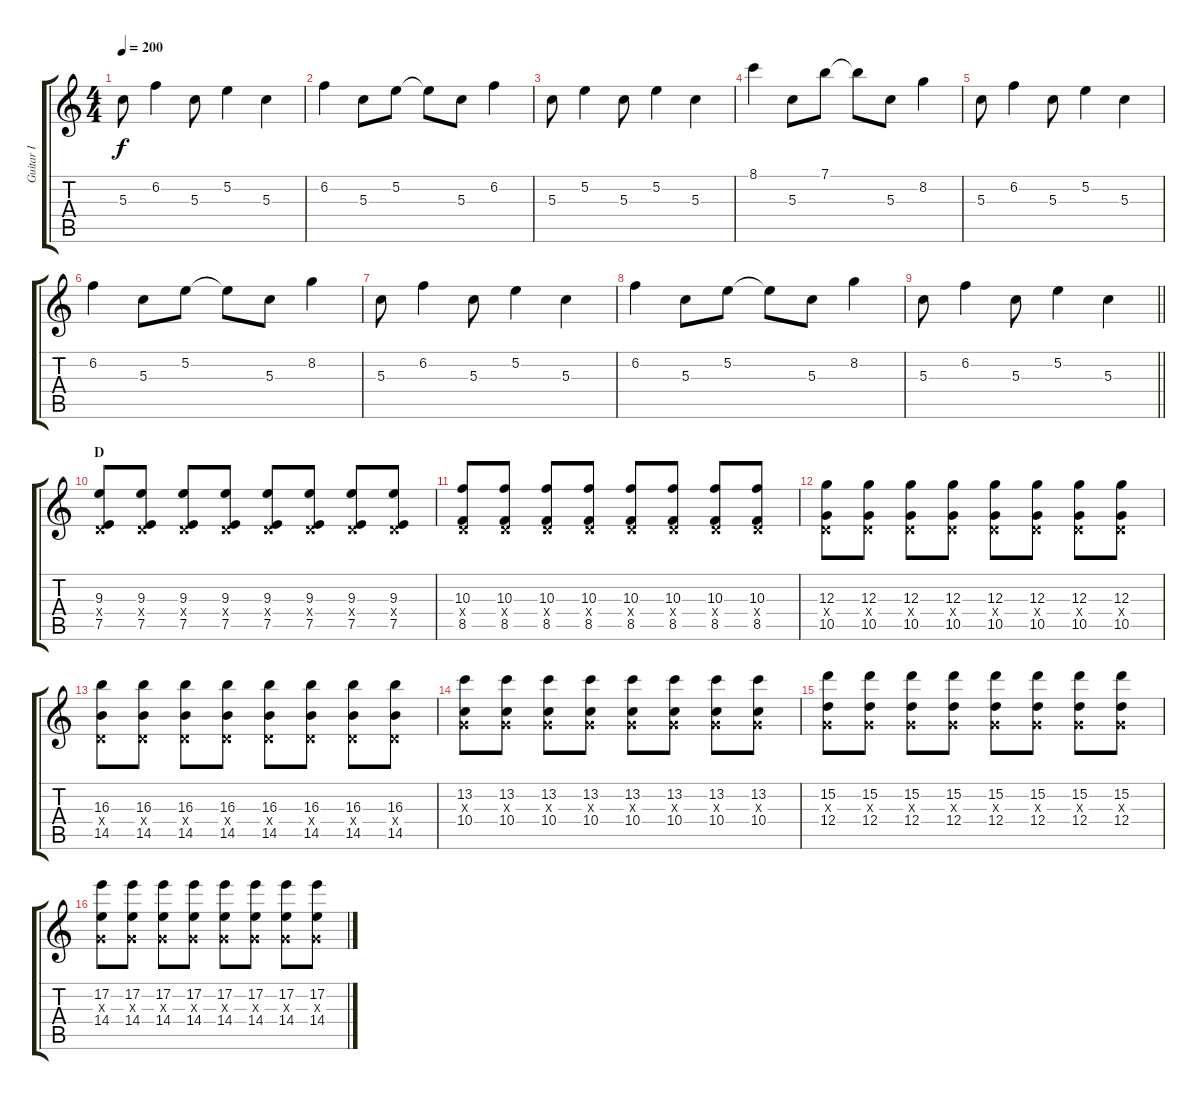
\track ("Guitar I" "Guitar I") {instrument overdrivenguitar}
\staff {score tabs}
\tuning (E4 B3 G3 D3 A2 E2) {hide}
\ts (4 4)
\tempo 200
\clef g2
\ks c
5.3.8{dy f} 6.2.4 5.3.8 5.2.4 5.3.4 |
6.2.4 5.3.8 5.2.8 5.2{t}.8 5.3.8 6.2.4 |
5.3.8 5.2.4 5.3.8 5.2.4 5.3.4 |
8.1.4 5.3.8 7.1.8 7.1{t}.8 5.3.8 8.2.4 |
5.3.8 6.2.4 5.3.8 5.2.4 5.3.4 |
6.2.4 5.3.8 5.2.8 5.2{t}.8 5.3.8 8.2.4 |
5.3.8 6.2.4 5.3.8 5.2.4 5.3.4 |
6.2.4 5.3.8 5.2.8 5.2{t}.8 5.3.8 8.2.4 |
\barLineRight lightlight
5.3.8 6.2.4 5.3.8 5.2.4 5.3.4 |
\section ("" "D")
(9.3 0.4{x} 7.5).8{volume 15 instrument overdrivenguitar} (9.3 0.4{x} 7.5).8 (9.3 0.4{x} 7.5).8 (9.3 0.4{x} 7.5).8 (9.3 0.4{x} 7.5).8 (9.3 0.4{x} 7.5).8 (9.3 0.4{x} 7.5).8 (9.3 0.4{x} 7.5).8 |
(10.3 0.4{x} 8.5).8 (10.3 0.4{x} 8.5).8 (10.3 0.4{x} 8.5).8 (10.3 0.4{x} 8.5).8 (10.3 0.4{x} 8.5).8 (10.3 0.4{x} 8.5).8 (10.3 0.4{x} 8.5).8 (10.3 0.4{x} 8.5).8 |
(12.3 0.4{x} 10.5).8 (12.3 0.4{x} 10.5).8 (12.3 0.4{x} 10.5).8 (12.3 0.4{x} 10.5).8 (12.3 0.4{x} 10.5).8 (12.3 0.4{x} 10.5).8 (12.3 0.4{x} 10.5).8 (12.3 0.4{x} 10.5).8 |
(16.3 0.4{x} 14.5).8 (16.3 0.4{x} 14.5).8 (16.3 0.4{x} 14.5).8 (16.3 0.4{x} 14.5).8 (16.3 0.4{x} 14.5).8 (16.3 0.4{x} 14.5).8 (16.3 0.4{x} 14.5).8 (16.3 0.4{x} 14.5).8 |
(13.2 0.3{x} 10.4).8 (13.2 0.3{x} 10.4).8 (13.2 0.3{x} 10.4).8 (13.2 0.3{x} 10.4).8 (13.2 0.3{x} 10.4).8 (13.2 0.3{x} 10.4).8 (13.2 0.3{x} 10.4).8 (13.2 0.3{x} 10.4).8 |
(15.2 0.3{x} 12.4).8 (15.2 0.3{x} 12.4).8 (15.2 0.3{x} 12.4).8 (15.2 0.3{x} 12.4).8 (15.2 0.3{x} 12.4).8 (15.2 0.3{x} 12.4).8 (15.2 0.3{x} 12.4).8 (15.2 0.3{x} 12.4).8 |
(17.2 0.3{x} 14.4).8 (17.2 0.3{x} 14.4).8 (17.2 0.3{x} 14.4).8 (17.2 0.3{x} 14.4).8 (17.2 0.3{x} 14.4).8 (17.2 0.3{x} 14.4).8 (17.2 0.3{x} 14.4).8 (17.2 0.3{x} 14.4).8
